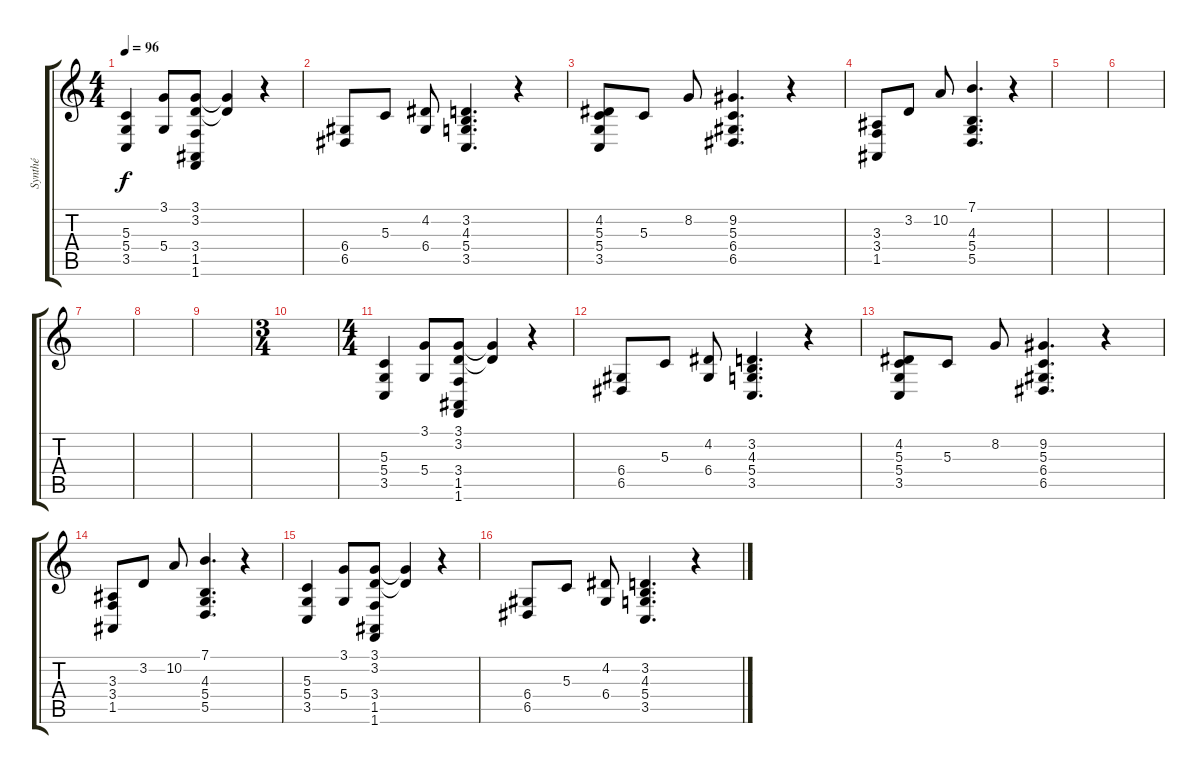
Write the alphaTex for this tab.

\track ("Synthé" "Synthé") {instrument fx8scifi}
\staff {score tabs}
\tuning (E4 B3 G3 D3 A2 E2) {hide}
\ts (4 4)
\tempo 96
\clef g2
\ks c
(5.3 5.4 3.5).4{dy f} (3.1 5.4).8 (3.1 3.2 3.4 1.5 1.6).8 (3.1{t} 3.2{t}).4 r.4 |
(6.4 6.5).8 5.3.8 (4.2 6.4).8 (3.2 4.3 5.4 3.5).4{d} r.4 |
(4.2 5.3 5.4 3.5).8 5.3.8 8.2.8 (9.2 5.3 6.4 6.5).4{d} r.4 |
(3.3 3.4 1.5).8 3.2.8 10.2.8 (7.1 4.3 5.4 5.5).4{d} r.4 |
|
|
|
|
|
\ts (3 4)
|
\ts (4 4)
(5.3 5.4 3.5).4{volume 11} (3.1 5.4).8 (3.1 3.2 3.4 1.5 1.6).8 (3.1{t} 3.2{t}).4 r.4 |
(6.4 6.5).8 5.3.8 (4.2 6.4).8 (3.2 4.3 5.4 3.5).4{d} r.4 |
(4.2 5.3 5.4 3.5).8 5.3.8 8.2.8 (9.2 5.3 6.4 6.5).4{d} r.4 |
(3.3 3.4 1.5).8 3.2.8 10.2.8 (7.1 4.3 5.4 5.5).4{d} r.4 |
(5.3 5.4 3.5).4{volume 11} (3.1 5.4).8 (3.1 3.2 3.4 1.5 1.6).8 (3.1{t} 3.2{t}).4 r.4 |
(6.4 6.5).8 5.3.8 (4.2 6.4).8 (3.2 4.3 5.4 3.5).4{d} r.4
